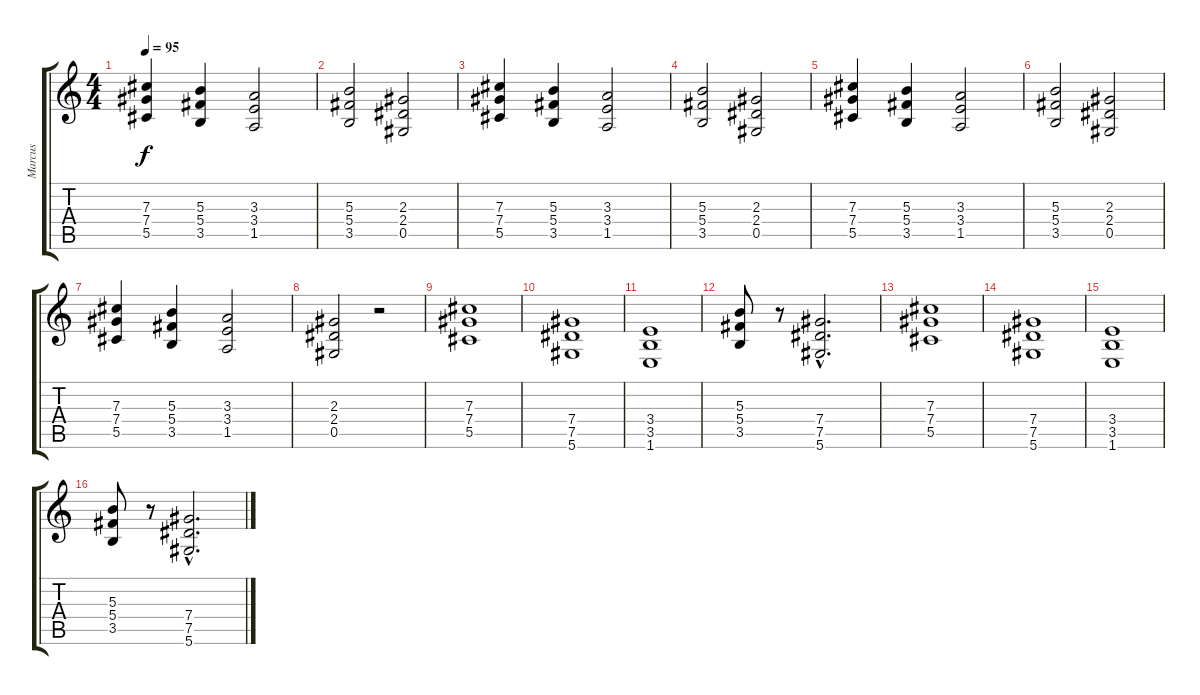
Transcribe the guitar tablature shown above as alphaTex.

\track ("Marcus" "Marcus") {instrument distortionguitar}
\staff {score tabs}
\tuning (Eb4 Bb3 Gb3 Db3 Ab2 Eb2) {hide}
\ts (4 4)
\tempo 95
\clef g2
\ks c
(7.3 7.4 5.5).4{dy f} (5.3 5.4 3.5).4 (3.3 3.4 1.5).2 |
(5.3 5.4 3.5).2 (2.3 2.4 0.5).2 |
(7.3 7.4 5.5).4 (5.3 5.4 3.5).4 (3.3 3.4 1.5).2 |
(5.3 5.4 3.5).2 (2.3 2.4 0.5).2 |
(7.3 7.4 5.5).4 (5.3 5.4 3.5).4 (3.3 3.4 1.5).2 |
(5.3 5.4 3.5).2 (2.3 2.4 0.5).2 |
(7.3 7.4 5.5).4 (5.3 5.4 3.5).4 (3.3 3.4 1.5).2 |
(2.3 2.4 0.5).2 r.2 |
(7.3 7.4 5.5).1{volume 16} |
(7.4 7.5 5.6).1 |
(3.4 3.5 1.6).1 |
(5.3 5.4 3.5).8 r.8 (7.4{hac} 7.5{hac} 5.6{hac}).2{d} |
(7.3 7.4 5.5).1 |
(7.4 7.5 5.6).1 |
(3.4 3.5 1.6).1 |
(5.3 5.4 3.5).8 r.8 (7.4{hac} 7.5{hac} 5.6{hac}).2{d}
